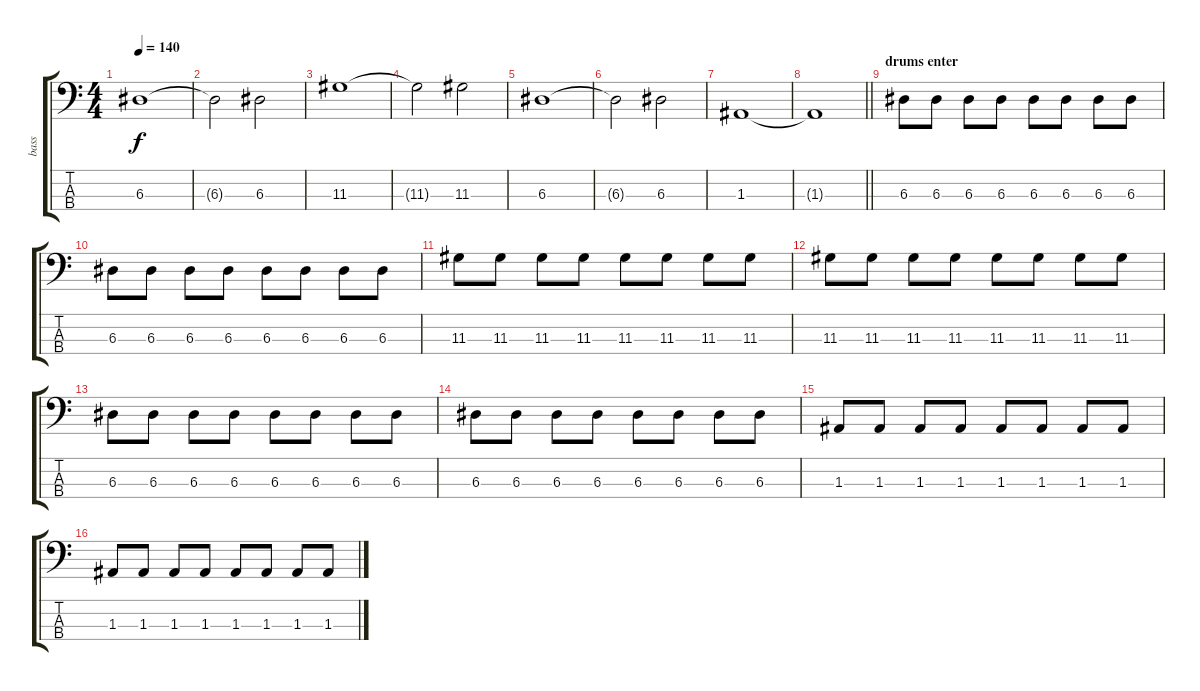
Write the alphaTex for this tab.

\track ("bass" "bass") {instrument acousticbass}
\staff {score tabs}
\tuning (G2 D2 A1 E1) {hide}
\ts (4 4)
\tempo 140
\clef f4
\ks c
6.3.1{dy f} |
6.3{t}.2 6.3.2 |
11.3.1 |
11.3{t}.2 11.3.2 |
6.3.1 |
6.3{t}.2 6.3.2 |
1.3.1 |
\barLineRight lightlight
1.3{t}.1 |
\section ("" "drums enter")
6.3.8 6.3.8 6.3.8 6.3.8 6.3.8 6.3.8 6.3.8 6.3.8 |
6.3.8 6.3.8 6.3.8 6.3.8 6.3.8 6.3.8 6.3.8 6.3.8 |
11.3.8 11.3.8 11.3.8 11.3.8 11.3.8 11.3.8 11.3.8 11.3.8 |
11.3.8 11.3.8 11.3.8 11.3.8 11.3.8 11.3.8 11.3.8 11.3.8 |
6.3.8 6.3.8 6.3.8 6.3.8 6.3.8 6.3.8 6.3.8 6.3.8 |
6.3.8 6.3.8 6.3.8 6.3.8 6.3.8 6.3.8 6.3.8 6.3.8 |
1.3.8 1.3.8 1.3.8 1.3.8 1.3.8 1.3.8 1.3.8 1.3.8 |
1.3.8 1.3.8 1.3.8 1.3.8 1.3.8 1.3.8 1.3.8 1.3.8
